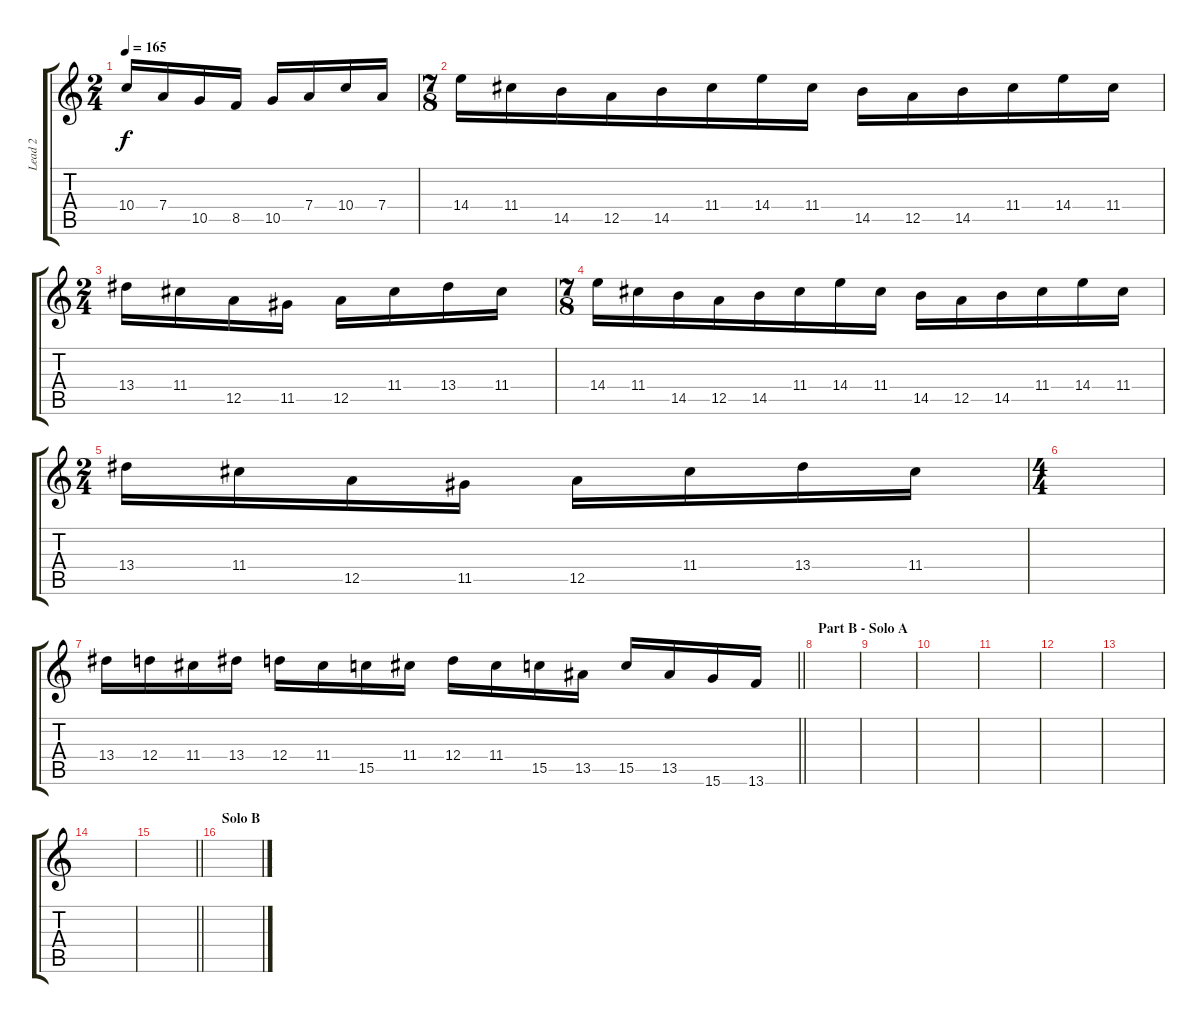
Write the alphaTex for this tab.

\track ("Lead 2" "Lead 2") {instrument distortionguitar}
\staff {score tabs}
\tuning (E4 B3 G3 D3 A2 E2) {hide}
\ts (2 4)
\tempo 165
\clef g2
\ks c
10.4.16{dy f} 7.4.16 10.5.16 8.5.16 10.5.16 7.4.16 10.4.16 7.4.16 |
\ts (7 8)
14.4.16 11.4.16 14.5.16 12.5.16 14.5.16 11.4.16 14.4.16 11.4.16 14.5.16 12.5.16 14.5.16 11.4.16 14.4.16 11.4.16 |
\ts (2 4)
13.4.16 11.4.16 12.5.16 11.5.16 12.5.16 11.4.16 13.4.16 11.4.16 |
\ts (7 8)
14.4.16 11.4.16 14.5.16 12.5.16 14.5.16 11.4.16 14.4.16 11.4.16 14.5.16 12.5.16 14.5.16 11.4.16 14.4.16 11.4.16 |
\ts (2 4)
13.4.16 11.4.16 12.5.16 11.5.16 12.5.16 11.4.16 13.4.16 11.4.16 |
\ts (4 4)
|
\barLineRight lightlight
13.4.16 12.4.16 11.4.16 13.4.16 12.4.16 11.4.16 15.5.16 11.4.16 12.4.16 11.4.16 15.5.16 13.5.16 15.5.16 13.5.16 15.6.16 13.6.16 |
\section ("" "Part B - Solo A")
|
|
|
|
|
|
|
\barLineRight lightlight
|
\section ("" "Solo B")
